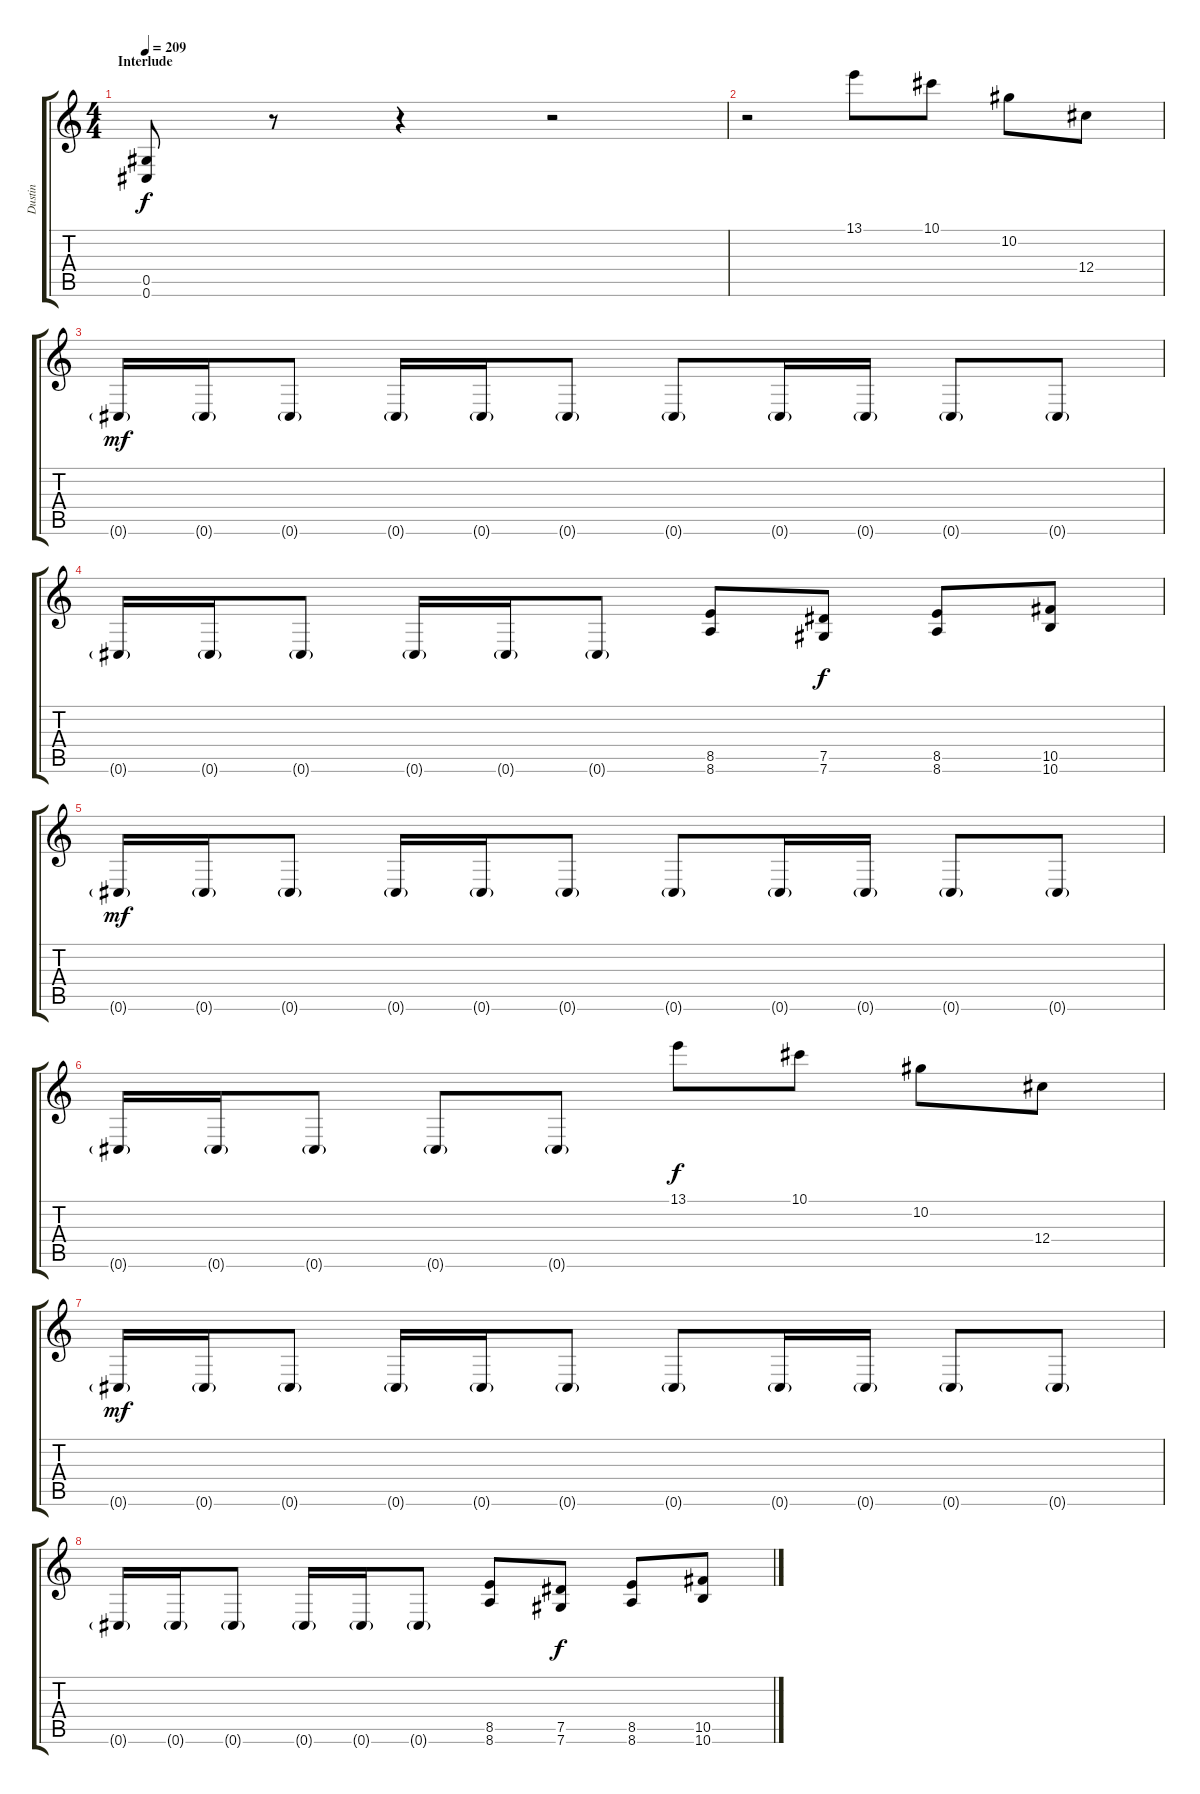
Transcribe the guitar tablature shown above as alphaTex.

\track ("Dustin" "Dustin") {instrument overdrivenguitar}
\staff {score tabs}
\tuning (Eb4 Bb3 Gb3 Db3 Ab2 Db2) {hide}
\ts (4 4)
\section ("" "Interlude")
\tempo 209
\clef g2
\ks c
(0.5 0.6).8{dy f} r.8 r.4 r.2 |
r.2 13.1.8 10.1.8 10.2.8 12.4.8 |
0.6{g}.16{dy mf} 0.6{g}.16 0.6{g}.8 0.6{g}.16 0.6{g}.16 0.6{g}.8 0.6{g}.8 0.6{g}.16 0.6{g}.16 0.6{g}.8 0.6{g}.8 |
0.6{g}.16 0.6{g}.16 0.6{g}.8 0.6{g}.16 0.6{g}.16 0.6{g}.8 (8.5 8.6).8 (7.5 7.6).8{dy f} (8.5 8.6).8 (10.5 10.6).8 |
0.6{g}.16{dy mf} 0.6{g}.16 0.6{g}.8 0.6{g}.16 0.6{g}.16 0.6{g}.8 0.6{g}.8 0.6{g}.16 0.6{g}.16 0.6{g}.8 0.6{g}.8 |
0.6{g}.16 0.6{g}.16 0.6{g}.8 0.6{g}.8 0.6{g}.8 13.1.8{dy f} 10.1.8 10.2.8 12.4.8 |
0.6{g}.16{dy mf} 0.6{g}.16 0.6{g}.8 0.6{g}.16 0.6{g}.16 0.6{g}.8 0.6{g}.8 0.6{g}.16 0.6{g}.16 0.6{g}.8 0.6{g}.8 |
0.6{g}.16 0.6{g}.16 0.6{g}.8 0.6{g}.16 0.6{g}.16 0.6{g}.8 (8.5 8.6).8 (7.5 7.6).8{dy f} (8.5 8.6).8 (10.5 10.6).8
